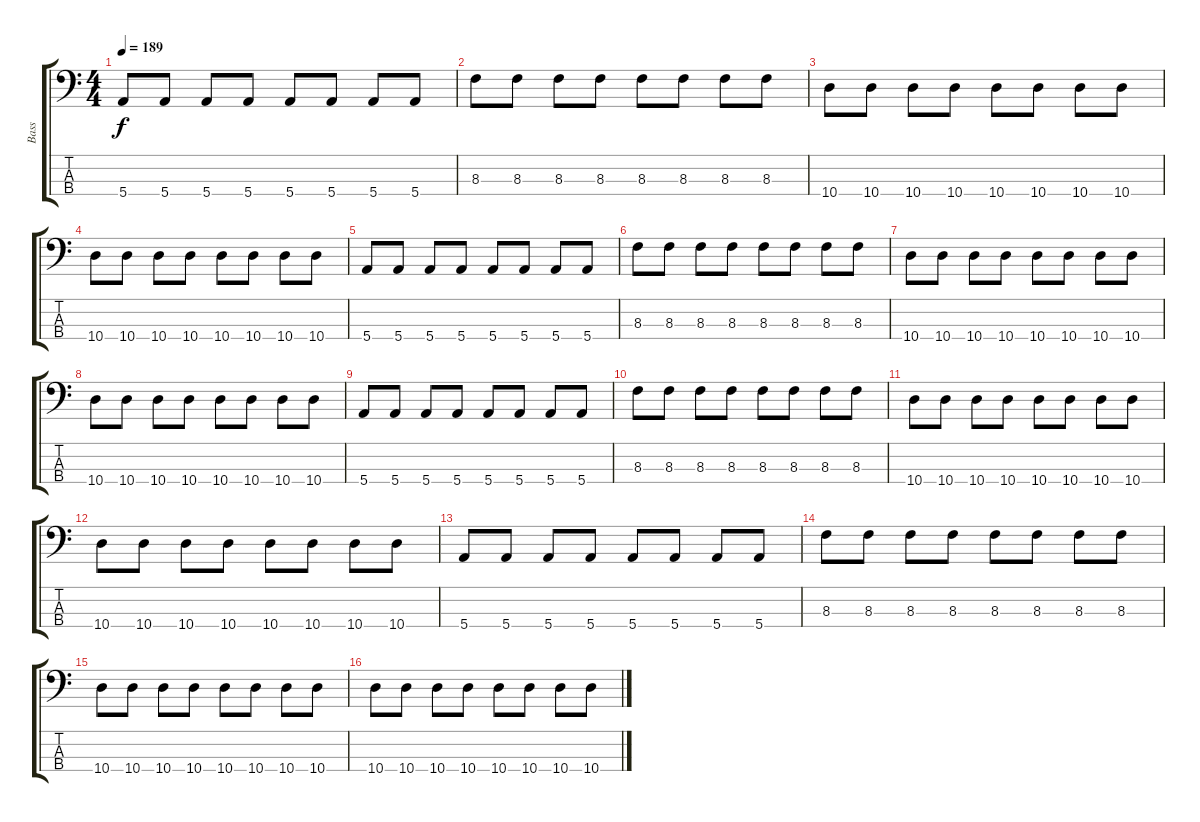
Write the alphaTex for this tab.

\track ("Bass" "Bass") {instrument electricbasspick}
\staff {score tabs}
\tuning (G2 D2 A1 E1) {hide}
\ts (4 4)
\tempo 189
\clef f4
\ks c
5.4.8{dy f} 5.4.8 5.4.8 5.4.8 5.4.8 5.4.8 5.4.8 5.4.8 |
8.3.8 8.3.8 8.3.8 8.3.8 8.3.8 8.3.8 8.3.8 8.3.8 |
10.4.8 10.4.8 10.4.8 10.4.8 10.4.8 10.4.8 10.4.8 10.4.8 |
10.4.8 10.4.8 10.4.8 10.4.8 10.4.8 10.4.8 10.4.8 10.4.8 |
5.4.8 5.4.8 5.4.8 5.4.8 5.4.8 5.4.8 5.4.8 5.4.8 |
8.3.8 8.3.8 8.3.8 8.3.8 8.3.8 8.3.8 8.3.8 8.3.8 |
10.4.8 10.4.8 10.4.8 10.4.8 10.4.8 10.4.8 10.4.8 10.4.8 |
10.4.8 10.4.8 10.4.8 10.4.8 10.4.8 10.4.8 10.4.8 10.4.8 |
5.4.8 5.4.8 5.4.8 5.4.8 5.4.8 5.4.8 5.4.8 5.4.8 |
8.3.8 8.3.8 8.3.8 8.3.8 8.3.8 8.3.8 8.3.8 8.3.8 |
10.4.8 10.4.8 10.4.8 10.4.8 10.4.8 10.4.8 10.4.8 10.4.8 |
10.4.8 10.4.8 10.4.8 10.4.8 10.4.8 10.4.8 10.4.8 10.4.8 |
5.4.8 5.4.8 5.4.8 5.4.8 5.4.8 5.4.8 5.4.8 5.4.8 |
8.3.8 8.3.8 8.3.8 8.3.8 8.3.8 8.3.8 8.3.8 8.3.8 |
10.4.8 10.4.8 10.4.8 10.4.8 10.4.8 10.4.8 10.4.8 10.4.8 |
10.4.8 10.4.8 10.4.8 10.4.8 10.4.8 10.4.8 10.4.8 10.4.8
